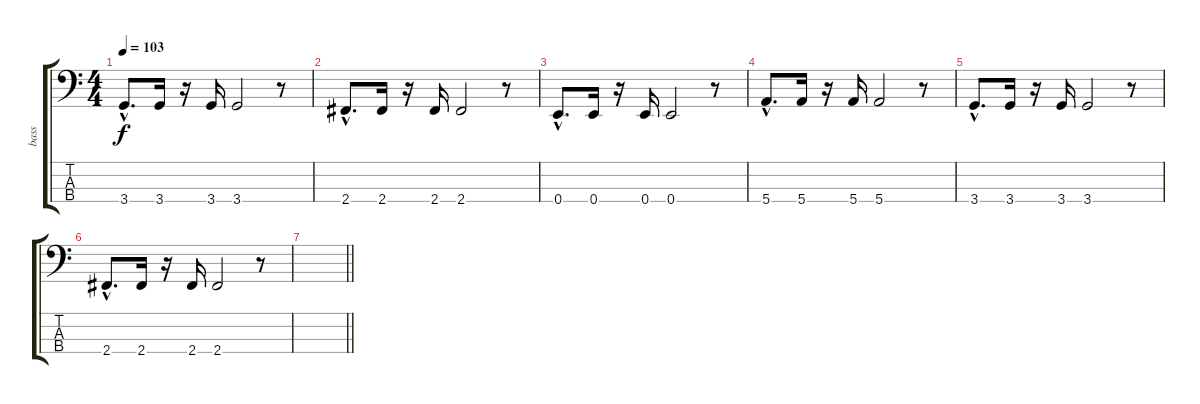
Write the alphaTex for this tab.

\track ("bass" "bass") {instrument electricbasspick}
\staff {score tabs}
\tuning (G2 D2 A1 E1) {hide}
\ts (4 4)
\tempo 103
\clef f4
\ks c
3.4{hac}.8{d dy f} 3.4.16 r.16 3.4.16 3.4.2 r.8 |
2.4{hac}.8{d} 2.4.16 r.16 2.4.16 2.4.2 r.8 |
0.4{hac}.8{d} 0.4.16 r.16 0.4.16 0.4.2 r.8 |
5.4{hac}.8{d} 5.4.16 r.16 5.4.16 5.4.2 r.8 |
3.4{hac}.8{d} 3.4.16 r.16 3.4.16 3.4.2 r.8 |
2.4{hac}.8{d} 2.4.16 r.16 2.4.16 2.4.2 r.8 |
\barLineRight lightlight
